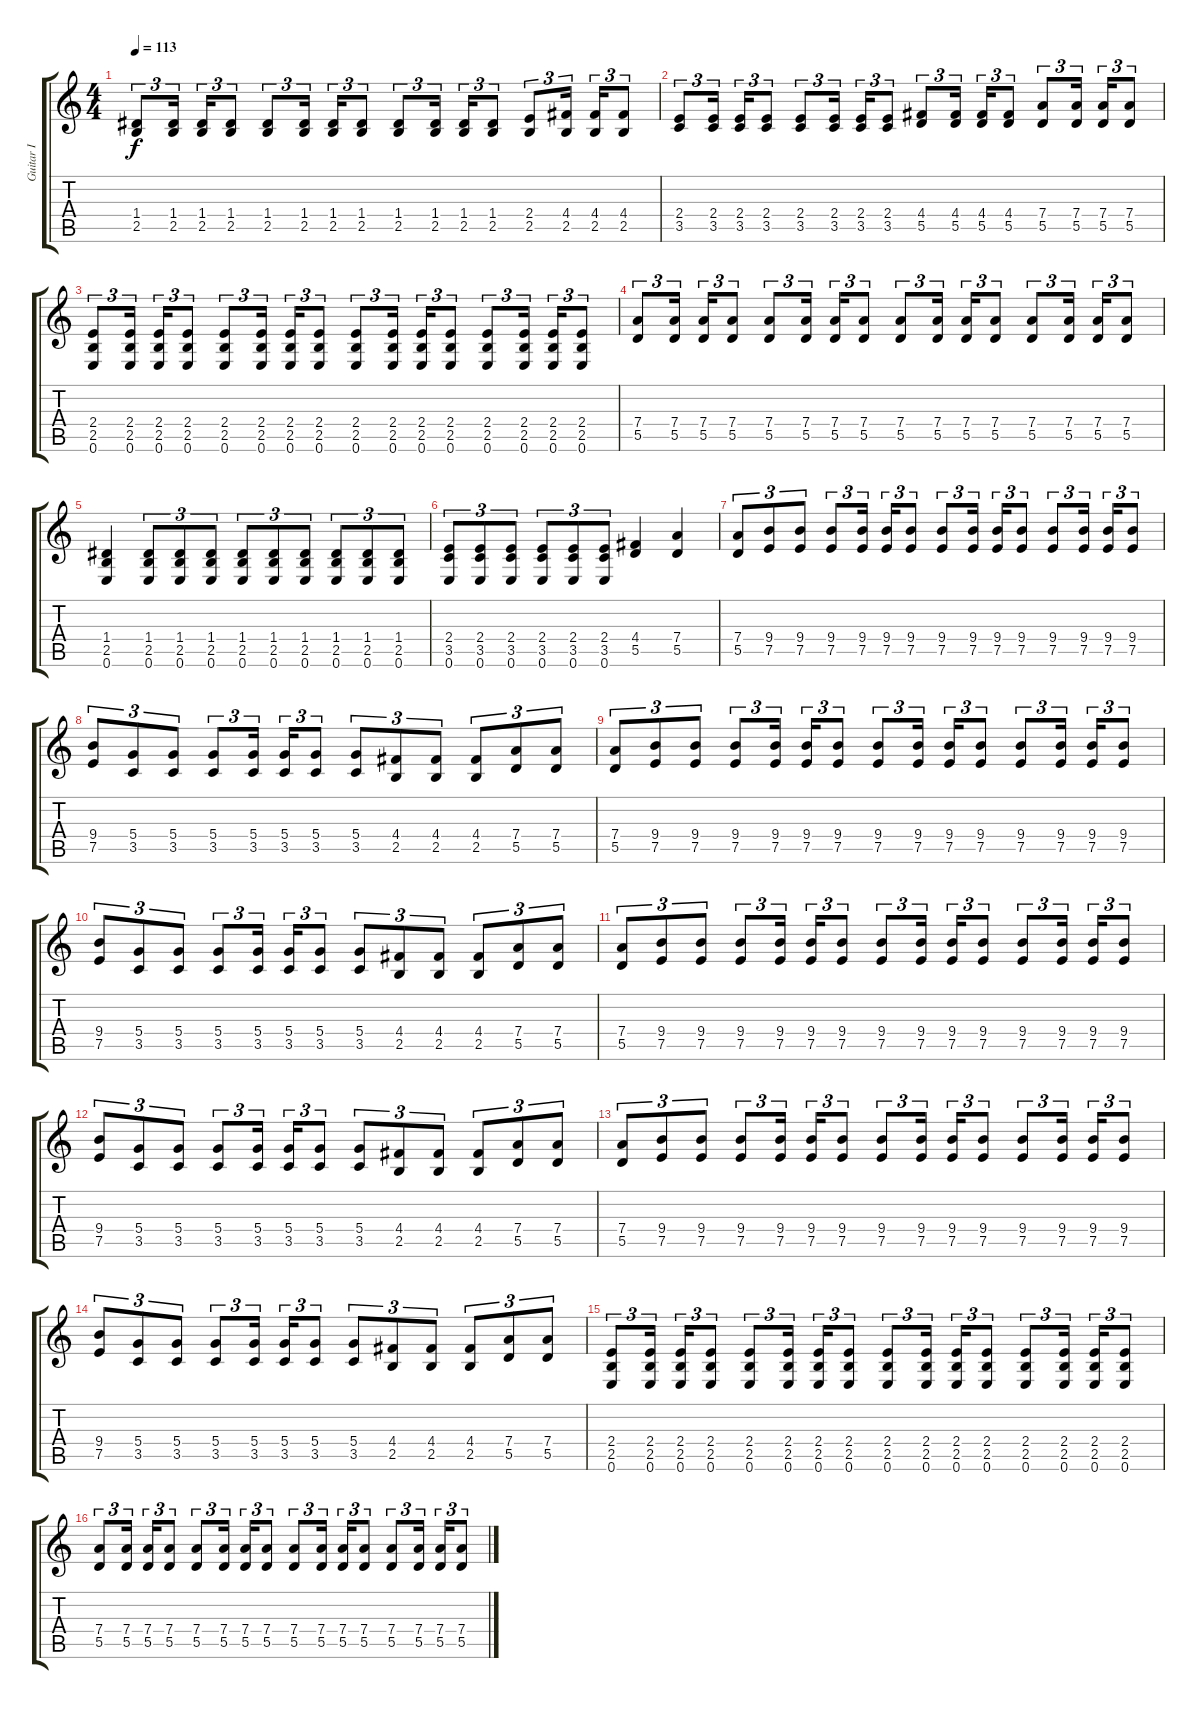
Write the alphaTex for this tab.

\track ("Guitar I" "Guitar I") {instrument distortionguitar}
\staff {score tabs}
\tuning (E4 B3 G3 D3 A2 E2) {hide}
\ts (4 4)
\tempo 113
\clef g2
\ks c
(1.4 2.5).8{tu (3 2) dy f} (1.4 2.5).16{tu (3 2)} (1.4 2.5).16{tu (3 2)} (1.4 2.5).8{tu (3 2)} (1.4 2.5).8{tu (3 2)} (1.4 2.5).16{tu (3 2)} (1.4 2.5).16{tu (3 2)} (1.4 2.5).8{tu (3 2)} (1.4 2.5).8{tu (3 2)} (1.4 2.5).16{tu (3 2)} (1.4 2.5).16{tu (3 2)} (1.4 2.5).8{tu (3 2)} (2.4 2.5).8{tu (3 2)} (4.4 2.5).16{tu (3 2)} (4.4 2.5).16{tu (3 2)} (4.4 2.5).8{tu (3 2)} |
(2.4 3.5).8{tu (3 2)} (2.4 3.5).16{tu (3 2)} (2.4 3.5).16{tu (3 2)} (2.4 3.5).8{tu (3 2)} (2.4 3.5).8{tu (3 2)} (2.4 3.5).16{tu (3 2)} (2.4 3.5).16{tu (3 2)} (2.4 3.5).8{tu (3 2)} (4.4 5.5).8{tu (3 2)} (4.4 5.5).16{tu (3 2)} (4.4 5.5).16{tu (3 2)} (4.4 5.5).8{tu (3 2)} (7.4 5.5).8{tu (3 2)} (7.4 5.5).16{tu (3 2)} (7.4 5.5).16{tu (3 2)} (7.4 5.5).8{tu (3 2)} |
(2.4 2.5 0.6).8{tu (3 2)} (2.4 2.5 0.6).16{tu (3 2)} (2.4 2.5 0.6).16{tu (3 2)} (2.4 2.5 0.6).8{tu (3 2)} (2.4 2.5 0.6).8{tu (3 2)} (2.4 2.5 0.6).16{tu (3 2)} (2.4 2.5 0.6).16{tu (3 2)} (2.4 2.5 0.6).8{tu (3 2)} (2.4 2.5 0.6).8{tu (3 2)} (2.4 2.5 0.6).16{tu (3 2)} (2.4 2.5 0.6).16{tu (3 2)} (2.4 2.5 0.6).8{tu (3 2)} (2.4 2.5 0.6).8{tu (3 2)} (2.4 2.5 0.6).16{tu (3 2)} (2.4 2.5 0.6).16{tu (3 2)} (2.4 2.5 0.6).8{tu (3 2)} |
(7.4 5.5).8{tu (3 2)} (7.4 5.5).16{tu (3 2)} (7.4 5.5).16{tu (3 2)} (7.4 5.5).8{tu (3 2)} (7.4 5.5).8{tu (3 2)} (7.4 5.5).16{tu (3 2)} (7.4 5.5).16{tu (3 2)} (7.4 5.5).8{tu (3 2)} (7.4 5.5).8{tu (3 2)} (7.4 5.5).16{tu (3 2)} (7.4 5.5).16{tu (3 2)} (7.4 5.5).8{tu (3 2)} (7.4 5.5).8{tu (3 2)} (7.4 5.5).16{tu (3 2)} (7.4 5.5).16{tu (3 2)} (7.4 5.5).8{tu (3 2)} |
(1.4 2.5 0.6).4 (1.4 2.5 0.6).8{tu (3 2)} (1.4 2.5 0.6).8{tu (3 2)} (1.4 2.5 0.6).8{tu (3 2)} (1.4 2.5 0.6).8{tu (3 2)} (1.4 2.5 0.6).8{tu (3 2)} (1.4 2.5 0.6).8{tu (3 2)} (1.4 2.5 0.6).8{tu (3 2)} (1.4 2.5 0.6).8{tu (3 2)} (1.4 2.5 0.6).8{tu (3 2)} |
(2.4 3.5 0.6).8{tu (3 2)} (2.4 3.5 0.6).8{tu (3 2)} (2.4 3.5 0.6).8{tu (3 2)} (2.4 3.5 0.6).8{tu (3 2)} (2.4 3.5 0.6).8{tu (3 2)} (2.4 3.5 0.6).8{tu (3 2)} (4.4 5.5).4 (7.4 5.5).4 |
(7.4 5.5).8{tu (3 2)} (9.4 7.5).8{tu (3 2)} (9.4 7.5).8{tu (3 2)} (9.4 7.5).8{tu (3 2)} (9.4 7.5).16{tu (3 2)} (9.4 7.5).16{tu (3 2)} (9.4 7.5).8{tu (3 2)} (9.4 7.5).8{tu (3 2)} (9.4 7.5).16{tu (3 2)} (9.4 7.5).16{tu (3 2)} (9.4 7.5).8{tu (3 2)} (9.4 7.5).8{tu (3 2)} (9.4 7.5).16{tu (3 2)} (9.4 7.5).16{tu (3 2)} (9.4 7.5).8{tu (3 2)} |
(9.4 7.5).8{tu (3 2)} (5.4 3.5).8{tu (3 2)} (5.4 3.5).8{tu (3 2)} (5.4 3.5).8{tu (3 2)} (5.4 3.5).16{tu (3 2)} (5.4 3.5).16{tu (3 2)} (5.4 3.5).8{tu (3 2)} (5.4 3.5).8{tu (3 2)} (4.4 2.5).8{tu (3 2)} (4.4 2.5).8{tu (3 2)} (4.4 2.5).8{tu (3 2)} (7.4 5.5).8{tu (3 2)} (7.4 5.5).8{tu (3 2)} |
(7.4 5.5).8{tu (3 2)} (9.4 7.5).8{tu (3 2)} (9.4 7.5).8{tu (3 2)} (9.4 7.5).8{tu (3 2)} (9.4 7.5).16{tu (3 2)} (9.4 7.5).16{tu (3 2)} (9.4 7.5).8{tu (3 2)} (9.4 7.5).8{tu (3 2)} (9.4 7.5).16{tu (3 2)} (9.4 7.5).16{tu (3 2)} (9.4 7.5).8{tu (3 2)} (9.4 7.5).8{tu (3 2)} (9.4 7.5).16{tu (3 2)} (9.4 7.5).16{tu (3 2)} (9.4 7.5).8{tu (3 2)} |
(9.4 7.5).8{tu (3 2)} (5.4 3.5).8{tu (3 2)} (5.4 3.5).8{tu (3 2)} (5.4 3.5).8{tu (3 2)} (5.4 3.5).16{tu (3 2)} (5.4 3.5).16{tu (3 2)} (5.4 3.5).8{tu (3 2)} (5.4 3.5).8{tu (3 2)} (4.4 2.5).8{tu (3 2)} (4.4 2.5).8{tu (3 2)} (4.4 2.5).8{tu (3 2)} (7.4 5.5).8{tu (3 2)} (7.4 5.5).8{tu (3 2)} |
(7.4 5.5).8{tu (3 2)} (9.4 7.5).8{tu (3 2)} (9.4 7.5).8{tu (3 2)} (9.4 7.5).8{tu (3 2)} (9.4 7.5).16{tu (3 2)} (9.4 7.5).16{tu (3 2)} (9.4 7.5).8{tu (3 2)} (9.4 7.5).8{tu (3 2)} (9.4 7.5).16{tu (3 2)} (9.4 7.5).16{tu (3 2)} (9.4 7.5).8{tu (3 2)} (9.4 7.5).8{tu (3 2)} (9.4 7.5).16{tu (3 2)} (9.4 7.5).16{tu (3 2)} (9.4 7.5).8{tu (3 2)} |
(9.4 7.5).8{tu (3 2)} (5.4 3.5).8{tu (3 2)} (5.4 3.5).8{tu (3 2)} (5.4 3.5).8{tu (3 2)} (5.4 3.5).16{tu (3 2)} (5.4 3.5).16{tu (3 2)} (5.4 3.5).8{tu (3 2)} (5.4 3.5).8{tu (3 2)} (4.4 2.5).8{tu (3 2)} (4.4 2.5).8{tu (3 2)} (4.4 2.5).8{tu (3 2)} (7.4 5.5).8{tu (3 2)} (7.4 5.5).8{tu (3 2)} |
(7.4 5.5).8{tu (3 2)} (9.4 7.5).8{tu (3 2)} (9.4 7.5).8{tu (3 2)} (9.4 7.5).8{tu (3 2)} (9.4 7.5).16{tu (3 2)} (9.4 7.5).16{tu (3 2)} (9.4 7.5).8{tu (3 2)} (9.4 7.5).8{tu (3 2)} (9.4 7.5).16{tu (3 2)} (9.4 7.5).16{tu (3 2)} (9.4 7.5).8{tu (3 2)} (9.4 7.5).8{tu (3 2)} (9.4 7.5).16{tu (3 2)} (9.4 7.5).16{tu (3 2)} (9.4 7.5).8{tu (3 2)} |
(9.4 7.5).8{tu (3 2)} (5.4 3.5).8{tu (3 2)} (5.4 3.5).8{tu (3 2)} (5.4 3.5).8{tu (3 2)} (5.4 3.5).16{tu (3 2)} (5.4 3.5).16{tu (3 2)} (5.4 3.5).8{tu (3 2)} (5.4 3.5).8{tu (3 2)} (4.4 2.5).8{tu (3 2)} (4.4 2.5).8{tu (3 2)} (4.4 2.5).8{tu (3 2)} (7.4 5.5).8{tu (3 2)} (7.4 5.5).8{tu (3 2)} |
(2.4 2.5 0.6).8{tu (3 2)} (2.4 2.5 0.6).16{tu (3 2)} (2.4 2.5 0.6).16{tu (3 2)} (2.4 2.5 0.6).8{tu (3 2)} (2.4 2.5 0.6).8{tu (3 2)} (2.4 2.5 0.6).16{tu (3 2)} (2.4 2.5 0.6).16{tu (3 2)} (2.4 2.5 0.6).8{tu (3 2)} (2.4 2.5 0.6).8{tu (3 2)} (2.4 2.5 0.6).16{tu (3 2)} (2.4 2.5 0.6).16{tu (3 2)} (2.4 2.5 0.6).8{tu (3 2)} (2.4 2.5 0.6).8{tu (3 2)} (2.4 2.5 0.6).16{tu (3 2)} (2.4 2.5 0.6).16{tu (3 2)} (2.4 2.5 0.6).8{tu (3 2)} |
(7.4 5.5).8{tu (3 2)} (7.4 5.5).16{tu (3 2)} (7.4 5.5).16{tu (3 2)} (7.4 5.5).8{tu (3 2)} (7.4 5.5).8{tu (3 2)} (7.4 5.5).16{tu (3 2)} (7.4 5.5).16{tu (3 2)} (7.4 5.5).8{tu (3 2)} (7.4 5.5).8{tu (3 2)} (7.4 5.5).16{tu (3 2)} (7.4 5.5).16{tu (3 2)} (7.4 5.5).8{tu (3 2)} (7.4 5.5).8{tu (3 2)} (7.4 5.5).16{tu (3 2)} (7.4 5.5).16{tu (3 2)} (7.4 5.5).8{tu (3 2)}
